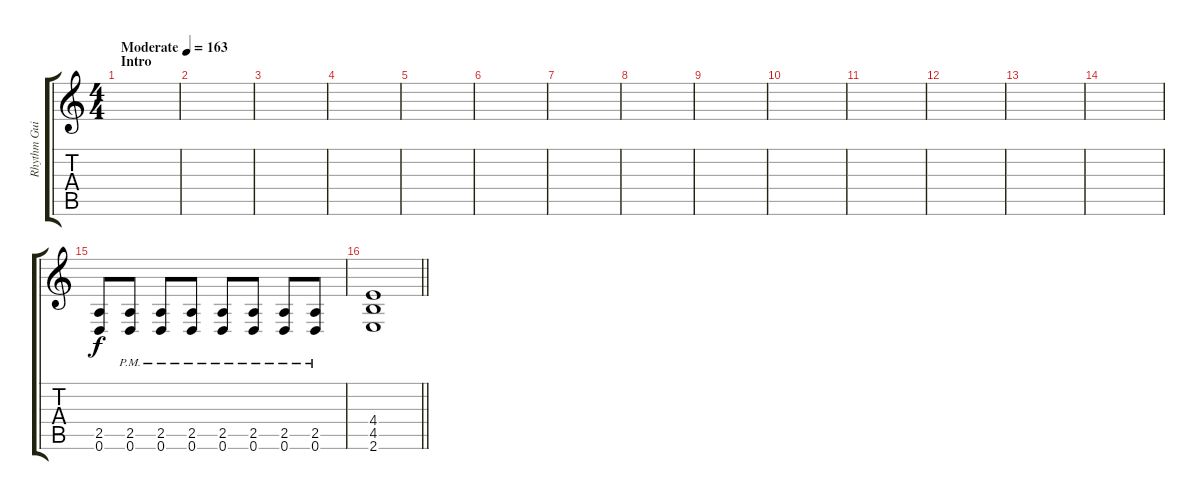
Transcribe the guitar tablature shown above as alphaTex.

\track ("Rhythm Guitar" "Rhythm Gui") {instrument distortionguitar}
\staff {score tabs}
\tuning (D4 A3 F3 C3 G2 D2) {hide}
\ts (4 4)
\section ("" "Intro")
\tempo (163 "Moderate")
\clef g2
\ks c
|
|
|
|
|
|
|
|
|
|
|
|
|
|
(2.5 0.6).8 (2.5{pm} 0.6{pm}).8 (2.5{pm} 0.6{pm}).8 (2.5{pm} 0.6{pm}).8 (2.5{pm} 0.6{pm}).8 (2.5{pm} 0.6{pm}).8 (2.5{pm} 0.6{pm}).8 (2.5{pm} 0.6{pm}).8 |
\barLineRight lightlight
(4.4 4.5 2.6).1
